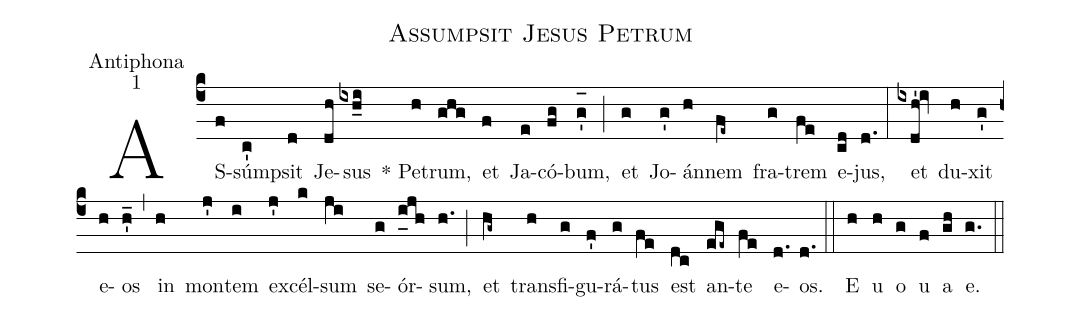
name:Assumpsit Jesus Petrum;
office-part:Antiphona;
mode:1;
%%
(c4) AS(f)súm(c')psit(d) Je(dh)sus(ixh_i) * Pe(h)trum,(ghg) et(f) Ja(e)có(fg)bum,(g'_[oh:h]) (;) et(g) Jo(g')án(h)nem(fe~) fra(g)trem(fe) e(cd)jus,(d.) (:) et(ixdh'!iv) du(h)xit(g') e(h)os(h'_) (,) in(h) mon(j')tem(i) ex(j')cél(k)sum(ji) se(g)ór(i_[uh:l]jh)sum,(h.) (;) et(hg~) trans(h)fi(g)gu(f')rá(g)tus(fe) est(dc) an(ege~)te(fe) e(d.)os.(d.) (::) <eu>E(h) u(h) o(g) u(f) a(gh) e.</eu>(g.) (::)
